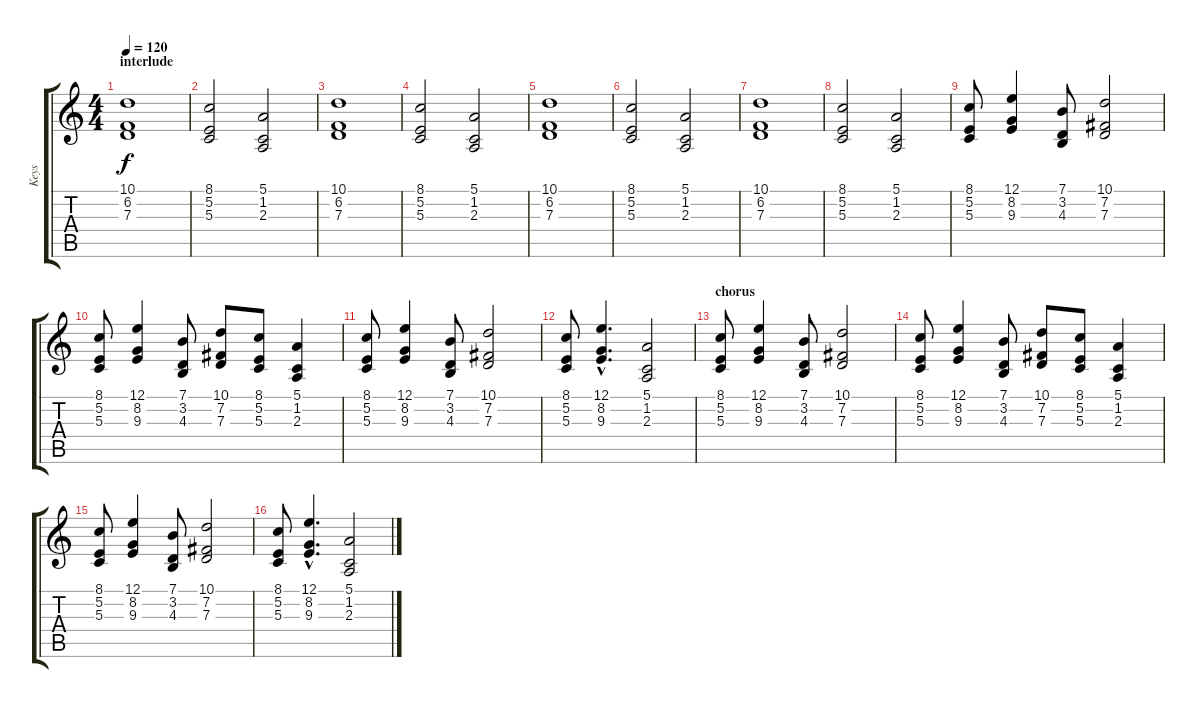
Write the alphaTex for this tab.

\track ("Keys" "Keys") {instrument synthstrings1}
\staff {score tabs}
\tuning (E4 B3 G3 D3 A2 E2) {hide}
\ts (4 4)
\section ("" "interlude")
\tempo 120
\clef g2
\ks c
(10.1 6.2 7.3).1{dy f} |
(8.1 5.2 5.3).2 (5.1 1.2 2.3).2 |
(10.1 6.2 7.3).1 |
(8.1 5.2 5.3).2 (5.1 1.2 2.3).2 |
(10.1 6.2 7.3).1 |
(8.1 5.2 5.3).2 (5.1 1.2 2.3).2 |
(10.1 6.2 7.3).1 |
(8.1 5.2 5.3).2 (5.1 1.2 2.3).2 |
(8.1 5.2 5.3).8 (12.1 8.2 9.3).4 (7.1 3.2 4.3).8 (10.1 7.2 7.3).2 |
(8.1 5.2 5.3).8 (12.1 8.2 9.3).4 (7.1 3.2 4.3).8 (10.1 7.2 7.3).8 (8.1 5.2 5.3).8 (5.1 1.2 2.3).4 |
(8.1 5.2 5.3).8 (12.1 8.2 9.3).4 (7.1 3.2 4.3).8 (10.1 7.2 7.3).2 |
(8.1 5.2 5.3).8 (12.1{hac} 8.2{hac} 9.3{hac}).4{d} (5.1 1.2 2.3).2 |
\section ("" "chorus")
(8.1 5.2 5.3).8 (12.1 8.2 9.3).4 (7.1 3.2 4.3).8 (10.1 7.2 7.3).2 |
(8.1 5.2 5.3).8 (12.1 8.2 9.3).4 (7.1 3.2 4.3).8 (10.1 7.2 7.3).8 (8.1 5.2 5.3).8 (5.1 1.2 2.3).4 |
(8.1 5.2 5.3).8 (12.1 8.2 9.3).4 (7.1 3.2 4.3).8 (10.1 7.2 7.3).2 |
(8.1 5.2 5.3).8 (12.1{hac} 8.2{hac} 9.3{hac}).4{d} (5.1 1.2 2.3).2
